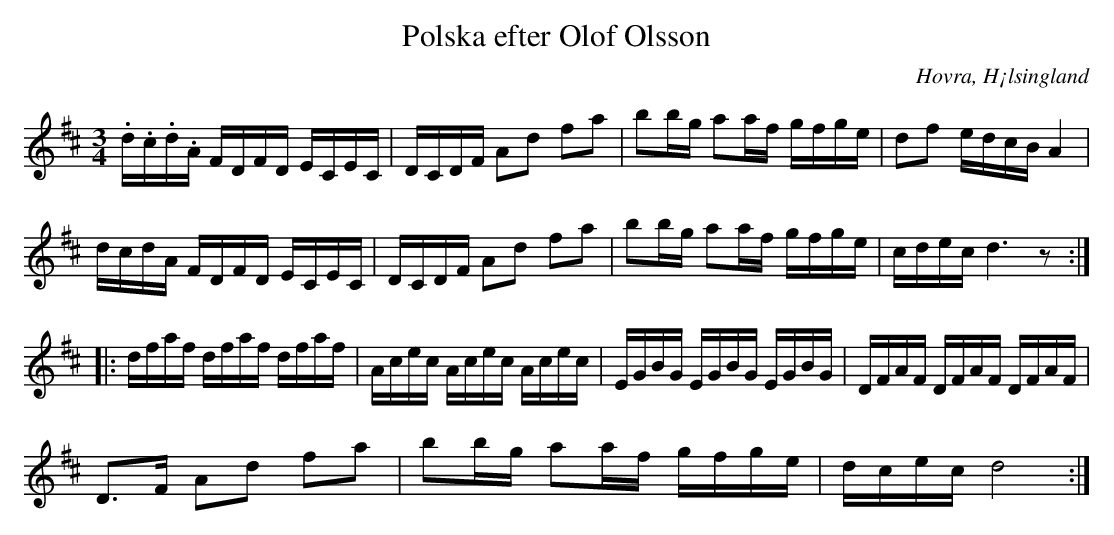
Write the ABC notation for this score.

X:1
T: Polska efter Olof Olsson
O: Hovra, H¡lsingland
M: 3/4
L: 1/16
K: D
.d.c.d.A FDFD ECEC | DCDF A2d2 f2a2 | b2bg a2af gfge | d2f2 edcB A4 |
dcdA FDFD ECEC | DCDF A2d2 f2a2 | b2bg a2af gfge | cdec d6z2 ::
dfaf dfaf dfaf | Acec Acec Acec | EGBG EGBG EGBG | DFAF DFAF DFAF |
D2>F2 A2d2 f2a2 | b2bg a2af gfge | dcec d8 :|
